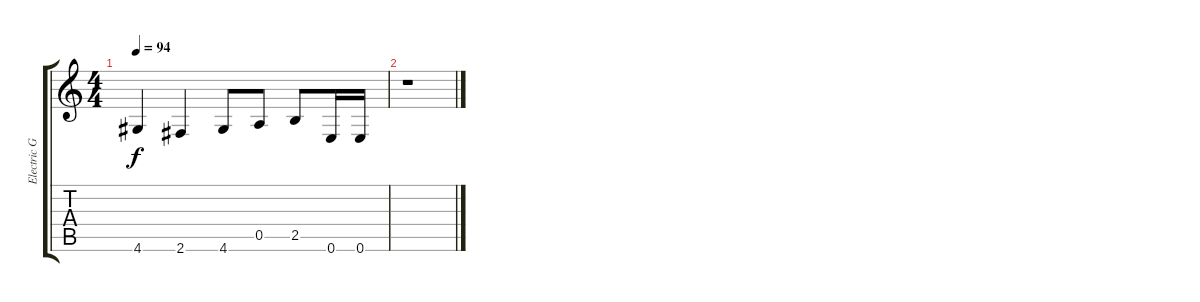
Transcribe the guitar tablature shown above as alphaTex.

\track ("Electric Guitar Fills" "Electric G") {instrument distortionguitar}
\staff {score tabs}
\tuning (E4 B3 G3 D3 A2 E2) {hide}
\ts (4 4)
\tempo 94
\clef g2
\ks c
4.6.4{dy f} 2.6.4 4.6.8 0.5.8 2.5.8 0.6.16 0.6.16 |
r.1
